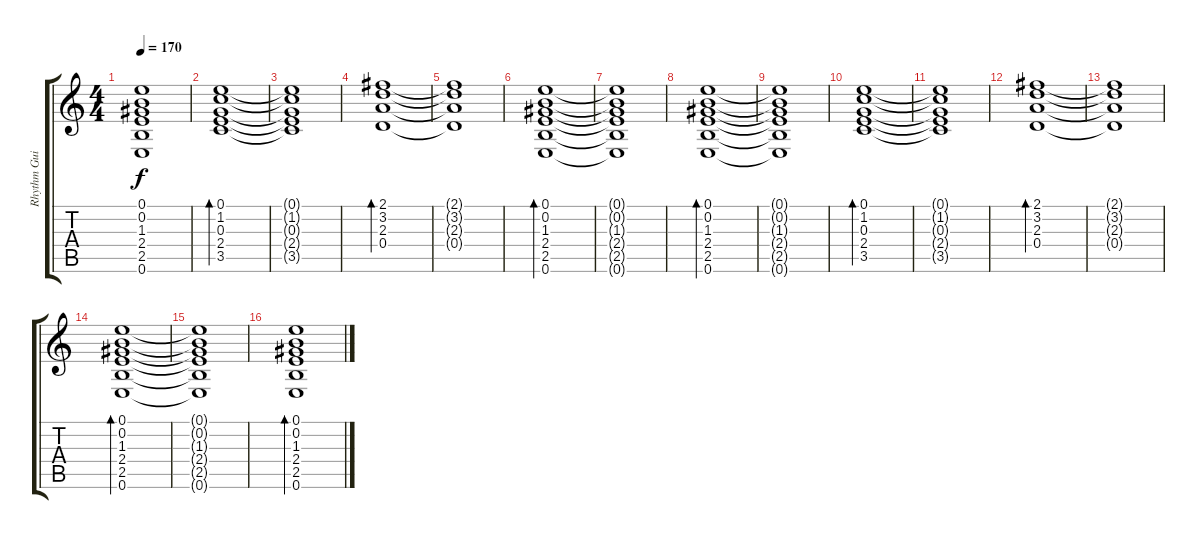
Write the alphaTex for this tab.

\track ("Rhythm Guitar" "Rhythm Gui") {instrument acousticguitarsteel}
\staff {score tabs}
\tuning (E4 B3 G3 D3 A2 E2) {hide}
\ts (4 4)
\tempo 170
\clef g2
\ks c
(0.1{t} 0.2{t} 1.3{t} 2.4{t} 2.5{t} 0.6{t}).1{dy f} |
(0.1 1.2 0.3 2.4 3.5).1{bd 120} |
(0.1{t} 1.2{t} 0.3{t} 2.4{t} 3.5{t}).1 |
(2.1 3.2 2.3 0.4).1{bd 120} |
(2.1{t} 3.2{t} 2.3{t} 0.4{t}).1 |
(0.1 0.2 1.3 2.4 2.5 0.6).1{bd 120} |
(0.1{t} 0.2{t} 1.3{t} 2.4{t} 2.5{t} 0.6{t}).1 |
(0.1 0.2 1.3 2.4 2.5 0.6).1{bd 120} |
(0.1{t} 0.2{t} 1.3{t} 2.4{t} 2.5{t} 0.6{t}).1 |
(0.1 1.2 0.3 2.4 3.5).1{bd 120} |
(0.1{t} 1.2{t} 0.3{t} 2.4{t} 3.5{t}).1 |
(2.1 3.2 2.3 0.4).1{bd 120} |
(2.1{t} 3.2{t} 2.3{t} 0.4{t}).1 |
(0.1 0.2 1.3 2.4 2.5 0.6).1{bd 120 volume 12} |
(0.1{t} 0.2{t} 1.3{t} 2.4{t} 2.5{t} 0.6{t}).1 |
(0.1 0.2 1.3 2.4 2.5 0.6).1{bd 120 volume 8}
